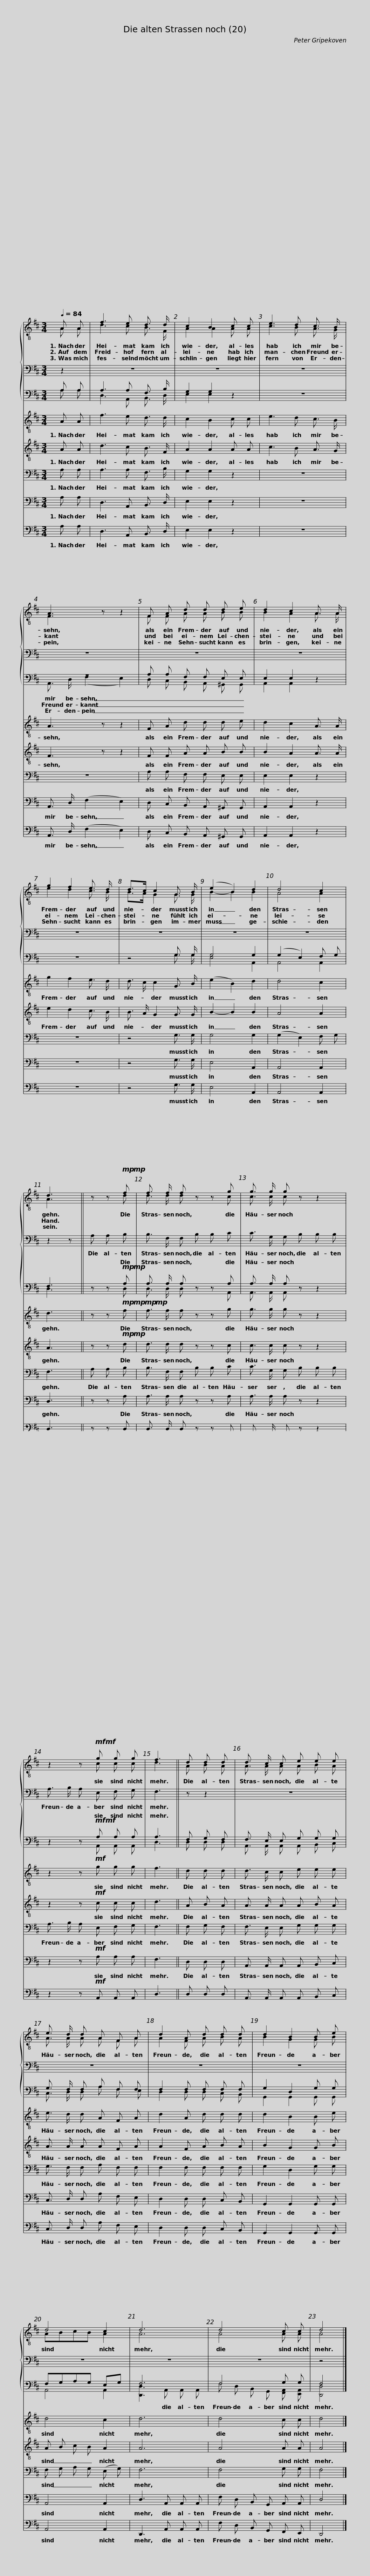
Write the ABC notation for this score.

X:1
%%score { ( 1 2 ) | 3 | ( 4 5 ) } 6 7 8 9 10
L:1/8
Q:1/4=84
M:3/4
I:linebreak $
K:D
V:1 treble-8
V:2 treble-8
V:3 bass
V:4 bass
V:5 bass
V:6 treble-8
V:7 treble-8
V:8 bass
V:9 bass
V:10 bass
V:1
 A A | f3 e d3/2 d/ | c2 B2 c c | e3 d c3/2 B/ |$ A3 z z2 | %5
 F A d d d e | d2 c2 A3/2 A/ | g2 f2 e3/2 d/ |$ d>c c2 G3/2 B/ | (e2 B2) d2 | %10
 d4 c2 | d3 || z z!mp!!mp! f |$ f3/2 f/ f z z g | g3/2 g/ g z z2 |$ %15
 z2 z!mf!!mf! g g g | f3 || d d d | d3/2 c/ c e e e |$ e3/2 d/ d A F A | %20
 d2 A d d d | d2 B2 B e | d4 c2 |$ d6 | d4 c c | %25
 d4 |] %26
V:2
 A A | d3 c B3/2 F/ | A2 A2 A A | c3 B A3/2 G/ |$ F3 x x2 | %5
 F F A A B B | B2 A2 A3/2 A/ | e2 d2 c3/2 B/ |$ B>A G2 G3/2 G/ | B2- B2 B2 | %10
 A4 A2 | A3 || x x d |$ d3/2 d/ d x x c | c3/2 c/ c x x2 |$ %15
 x2 x c c c | d3 || A B A | A3/2 A/ A A B A |$ A3/2 A/ A A F A | %20
 A2 F A B A | B2 G2 G B | ABcB A2 |$ A6 | A4 A A | %25
 A4 |] %26
V:3
 z2 | z6 | z6 | z6 |$ z6 | %5
 z6 | z6 | z6 |$ z6 | z6 | %10
 z6 | z2 z || A, A, B, |$ B,3/2 F,/ F, B, B, C | C3/2 G,/ G, B, B, B, |$ %15
 A,3/2 B,/ A, E, F, G, | F,3 || z z2 | z6 |$ z6 | %20
 z6 | z6 | z6 |$ z6 | z6 | %25
 z4 |] %26
V:4
 A, A, | A,3 A, F,3/2 B,/ | G,2 G,2 z2 | z6 |$ z6 | %5
 A, A, F, F, E, E, | E,2 E,2 z2 | z6 |$ z4 G,3/2 G,/ | G,4 G,2 | %10
 (G,2 E,2) F, G, | F,3 || z z!mp!!mp! A, |$ A,3/2 A,/ A, z z A, | A,3/2 A,/ A, z z2 |$ %15
 z2 z!mf!!mf! A, A, A, | A,3 || F, G, F, | F,3/2 E,/ E, G, G, G, |$ G,3/2 F,/ F, A, F, F, | %20
 F,2 F, F, F, F, | G,2 D,2 G, G, | F,G,A,G, E,G, |$ F,6 | F,4 G, G, | %25
 F,4 |] %26
V:5
 A, A, | D,3 A,, B,,3/2 D,/ | E,2 E,2 x2 | x6 |$ A,,3/2 D,/ (F,2 E,2) | %5
 D, C, B,, A,, ^G,, G,, | A,,2 A,,2 x2 | x6 |$ x4 G,3/2 G,/ | E,4 A,,2 | %10
 A,,4 A,,2 | D,3 || x x D, |$ D,3/2 D,/ D, x x A,, | A,,3/2 A,,/ A,, x x2 |$ %15
 x2 x A,, A,, A,, | D,3 || D, D, D, | A,,3/2 A,,/ A,, A,, B,, C, |$ C,3/2 D,/ D, A, F, E, | %20
 D,2 D, D, C, B,, | G,,2 G,,2 G,, G,, | A,,4 A,,2 |$ [D,,D,]3 A,, A,, A,, | F, D, B,, G,, [F,,A,,] [E,,A,,] | %25
 [D,,D,]4 |] %26
V:6
 A A | f3 e d3/2 d/ | c2 B2 c c | e3 d c3/2 B/ |$ A3 z z2 | %5
 F A d d d e | d2 c2 A3/2 A/ | g2 f2 e3/2 d/ |$ d3/2 c/ c2 G3/2 B/ | (e2 B2) d2 | %10
 d4 c2 | d3 || z z!mp!!mp!!mp!!mp! f |$ f3/2 f/ f z z g | g3/2 g/ g z z2 |$ %15
 z2 z!mf! g g g | f3 || d d d | d3/2 c/ c e e e |$ e3/2 d/ d A F A | %20
 d2 A d d d | d2 B2 B e | d4 c2 |$ d6 | d4 c c | %25
 d4 |] %26
V:7
 A A | d3 c B3/2 F/ | A2 A2 A A | c3 B A3/2 G/ |$ F3 z z2 | %5
 F F A A B B | B2 A2 A3/2 A/ | e2 d2 c3/2 B/ |$ B3/2 A/ G2 G3/2 G/ | B2- B2 B2 | %10
 A4 A2 | A3 || z z!mp!!mp! d |$ d3/2 d/ d z z c | c3/2 c/ c z z2 |$ %15
 z2 z!mf! c c c | d3 || A B A | A3/2 A/ A A B A |$ A3/2 A/ A A F A | %20
 A2 F A B A | B2 G2 G B | A B c B A2 |$ A6 | A4 A A | %25
 A4 |] %26
V:8
 A, A, | A,3 A, F,3/2 B,/ | G,2 G,2 z2 | z6 |$ z6 | %5
 A, A, F, F, E, E, | E,2 E,2 z2 | z6 |$ z4 G,3/2 G,/ | G,4 G,2 | %10
 (G,2 E,2) F, G, | F,3 || A, A, B, |$ B,3/2 F,/ F, B, B, C | C3/2 G,/ G, B, B, B, |$ %15
 A,3/2 B,/ A, E, F, G, | F,3 || F, G, F, | F,3/2 E,/ E, G, G, G, |$ G,3/2 F,/ F, A, F, F, | %20
 F,2 F, F, F, F, | G,2 D,2 G, G, | F, G, A, G, (E, G,) |$ F,6 | F,4 G, G, | %25
 F,4 |] %26
V:9
 A, A, | D,3 A,, B,,3/2 D,/ | E,2 E,2 z2 | z6 |$ A,,3/2 D,/ (F,2 E,2) | %5
 D, C, B,, A,, ^G,, G,, | A,,2 A,,2 z2 | z6 |$ z4 G,3/2 G,/ | E,4 A,,2 | %10
 A,,4 A,,2 | D,3 || z z A, |$ A,3/2 A,/ A, z z A, | A,3/2 A,/ A, z z2 |$ %15
 z2 z!mf! A, A, A, | F,3 || D, D, D, | A,,3/2 A,,/ A,, A,, B,, C, |$ C,3/2 D,/ D, A, F, E, | %20
 D,2 D, D, C, B,, | G,,2 G,,2 G,, G,, | A,,4 A,,2 |$ D,3 A,, A,, A,, | F, D, B,, G,, A,, A,, | %25
 D,4 |] %26
V:10
 A, A, | D,3 A,, B,,3/2 D,/ | E,2 E,2 z2 | z6 |$ A,,3/2 D,/ (F,2 E,2) | %5
 D, C, B,, A,, ^G,, G,, | A,,2 A,,2 z2 | z6 |$ z4 G,3/2 G,/ | E,4 A,,2 | %10
 A,,4 A,,2 | D,3 || z z D, |$ D,3/2 D,/ D, z z A,, | A,,3/2 A,,/ A,, z z2 |$ %15
 z2 z!mf! A,, A,, A,, | D,3 || D, D, D, | A,,3/2 A,,/ A,, A,, B,, C, |$ C,3/2 D,/ D, A, F, E, | %20
 D,2 D, D, C, B,, | G,,2 G,,2 G,, G,, | A,,4 A,,2 |$ D,,3 A,, A,, A,, | F, D, B,, G,, F,, E,, | %25
 D,,4 |] %26
